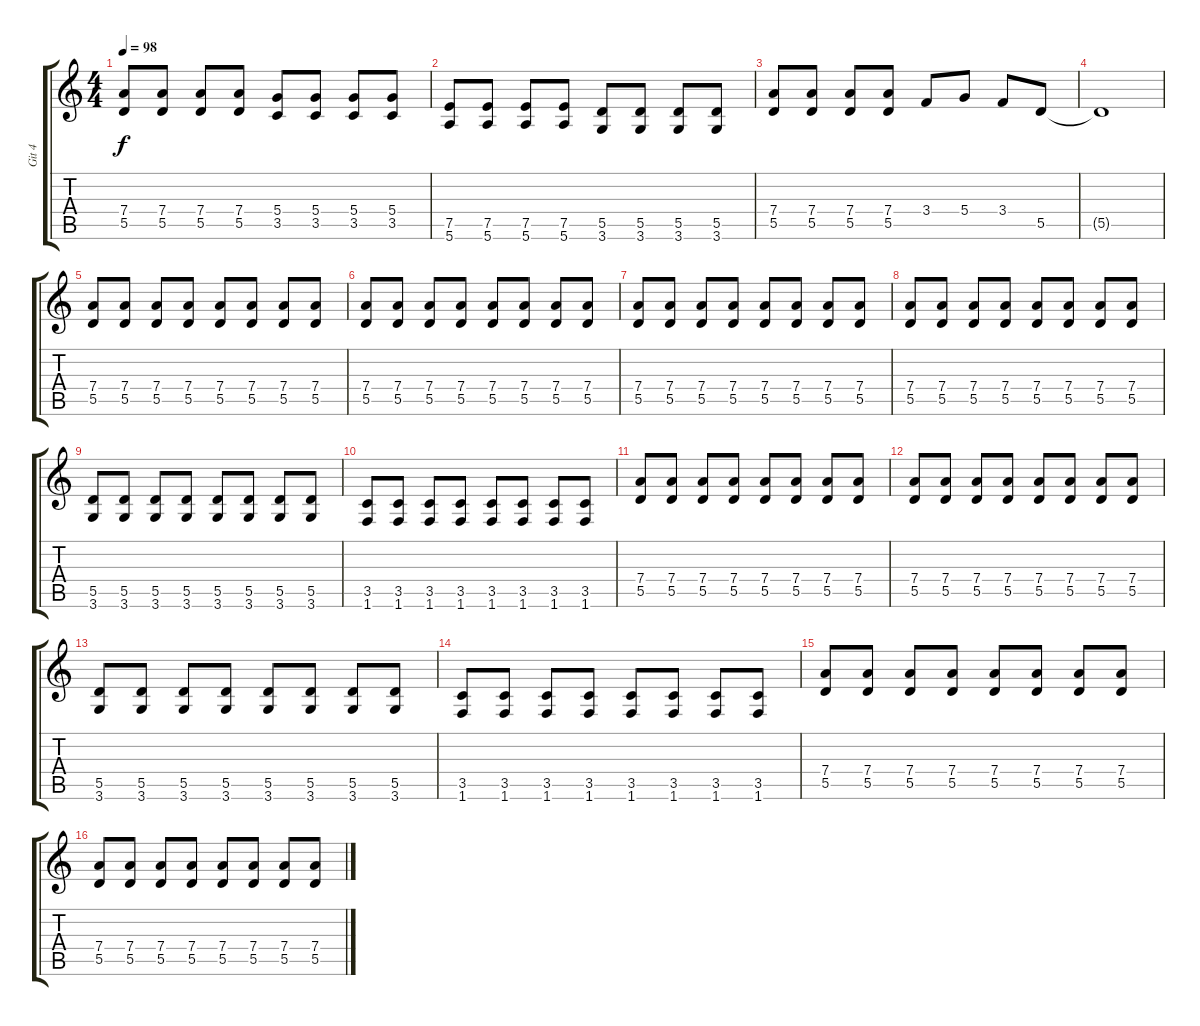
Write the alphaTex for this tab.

\track ("Git 4" "Git 4") {instrument distortionguitar}
\staff {score tabs}
\tuning (E4 B3 G3 D3 A2 E2) {hide}
\ts (4 4)
\tempo 98
\clef g2
\ks c
(7.4 5.5).8{dy f} (7.4 5.5).8 (7.4 5.5).8 (7.4 5.5).8 (5.4 3.5).8 (5.4 3.5).8 (5.4 3.5).8 (5.4 3.5).8 |
(7.5 5.6).8 (7.5 5.6).8 (7.5 5.6).8 (7.5 5.6).8 (5.5 3.6).8 (5.5 3.6).8 (5.5 3.6).8 (5.5 3.6).8 |
(7.4 5.5).8 (7.4 5.5).8 (7.4 5.5).8 (7.4 5.5).8 3.4.8 5.4.8 3.4.8 5.5.8 |
5.5{t}.1 |
(7.4 5.5).8 (7.4 5.5).8 (7.4 5.5).8 (7.4 5.5).8 (7.4 5.5).8 (7.4 5.5).8 (7.4 5.5).8 (7.4 5.5).8 |
(7.4 5.5).8 (7.4 5.5).8 (7.4 5.5).8 (7.4 5.5).8 (7.4 5.5).8 (7.4 5.5).8 (7.4 5.5).8 (7.4 5.5).8 |
(7.4 5.5).8 (7.4 5.5).8 (7.4 5.5).8 (7.4 5.5).8 (7.4 5.5).8 (7.4 5.5).8 (7.4 5.5).8 (7.4 5.5).8 |
(7.4 5.5).8 (7.4 5.5).8 (7.4 5.5).8 (7.4 5.5).8 (7.4 5.5).8 (7.4 5.5).8 (7.4 5.5).8 (7.4 5.5).8 |
(5.5 3.6).8 (5.5 3.6).8 (5.5 3.6).8 (5.5 3.6).8 (5.5 3.6).8 (5.5 3.6).8 (5.5 3.6).8 (5.5 3.6).8 |
(3.5 1.6).8 (3.5 1.6).8 (3.5 1.6).8 (3.5 1.6).8 (3.5 1.6).8 (3.5 1.6).8 (3.5 1.6).8 (3.5 1.6).8 |
(7.4 5.5).8 (7.4 5.5).8 (7.4 5.5).8 (7.4 5.5).8 (7.4 5.5).8 (7.4 5.5).8 (7.4 5.5).8 (7.4 5.5).8 |
(7.4 5.5).8 (7.4 5.5).8 (7.4 5.5).8 (7.4 5.5).8 (7.4 5.5).8 (7.4 5.5).8 (7.4 5.5).8 (7.4 5.5).8 |
(5.5 3.6).8 (5.5 3.6).8 (5.5 3.6).8 (5.5 3.6).8 (5.5 3.6).8 (5.5 3.6).8 (5.5 3.6).8 (5.5 3.6).8 |
(3.5 1.6).8 (3.5 1.6).8 (3.5 1.6).8 (3.5 1.6).8 (3.5 1.6).8 (3.5 1.6).8 (3.5 1.6).8 (3.5 1.6).8 |
(7.4 5.5).8 (7.4 5.5).8 (7.4 5.5).8 (7.4 5.5).8 (7.4 5.5).8 (7.4 5.5).8 (7.4 5.5).8 (7.4 5.5).8 |
(7.4 5.5).8 (7.4 5.5).8 (7.4 5.5).8 (7.4 5.5).8 (7.4 5.5).8 (7.4 5.5).8 (7.4 5.5).8 (7.4 5.5).8
